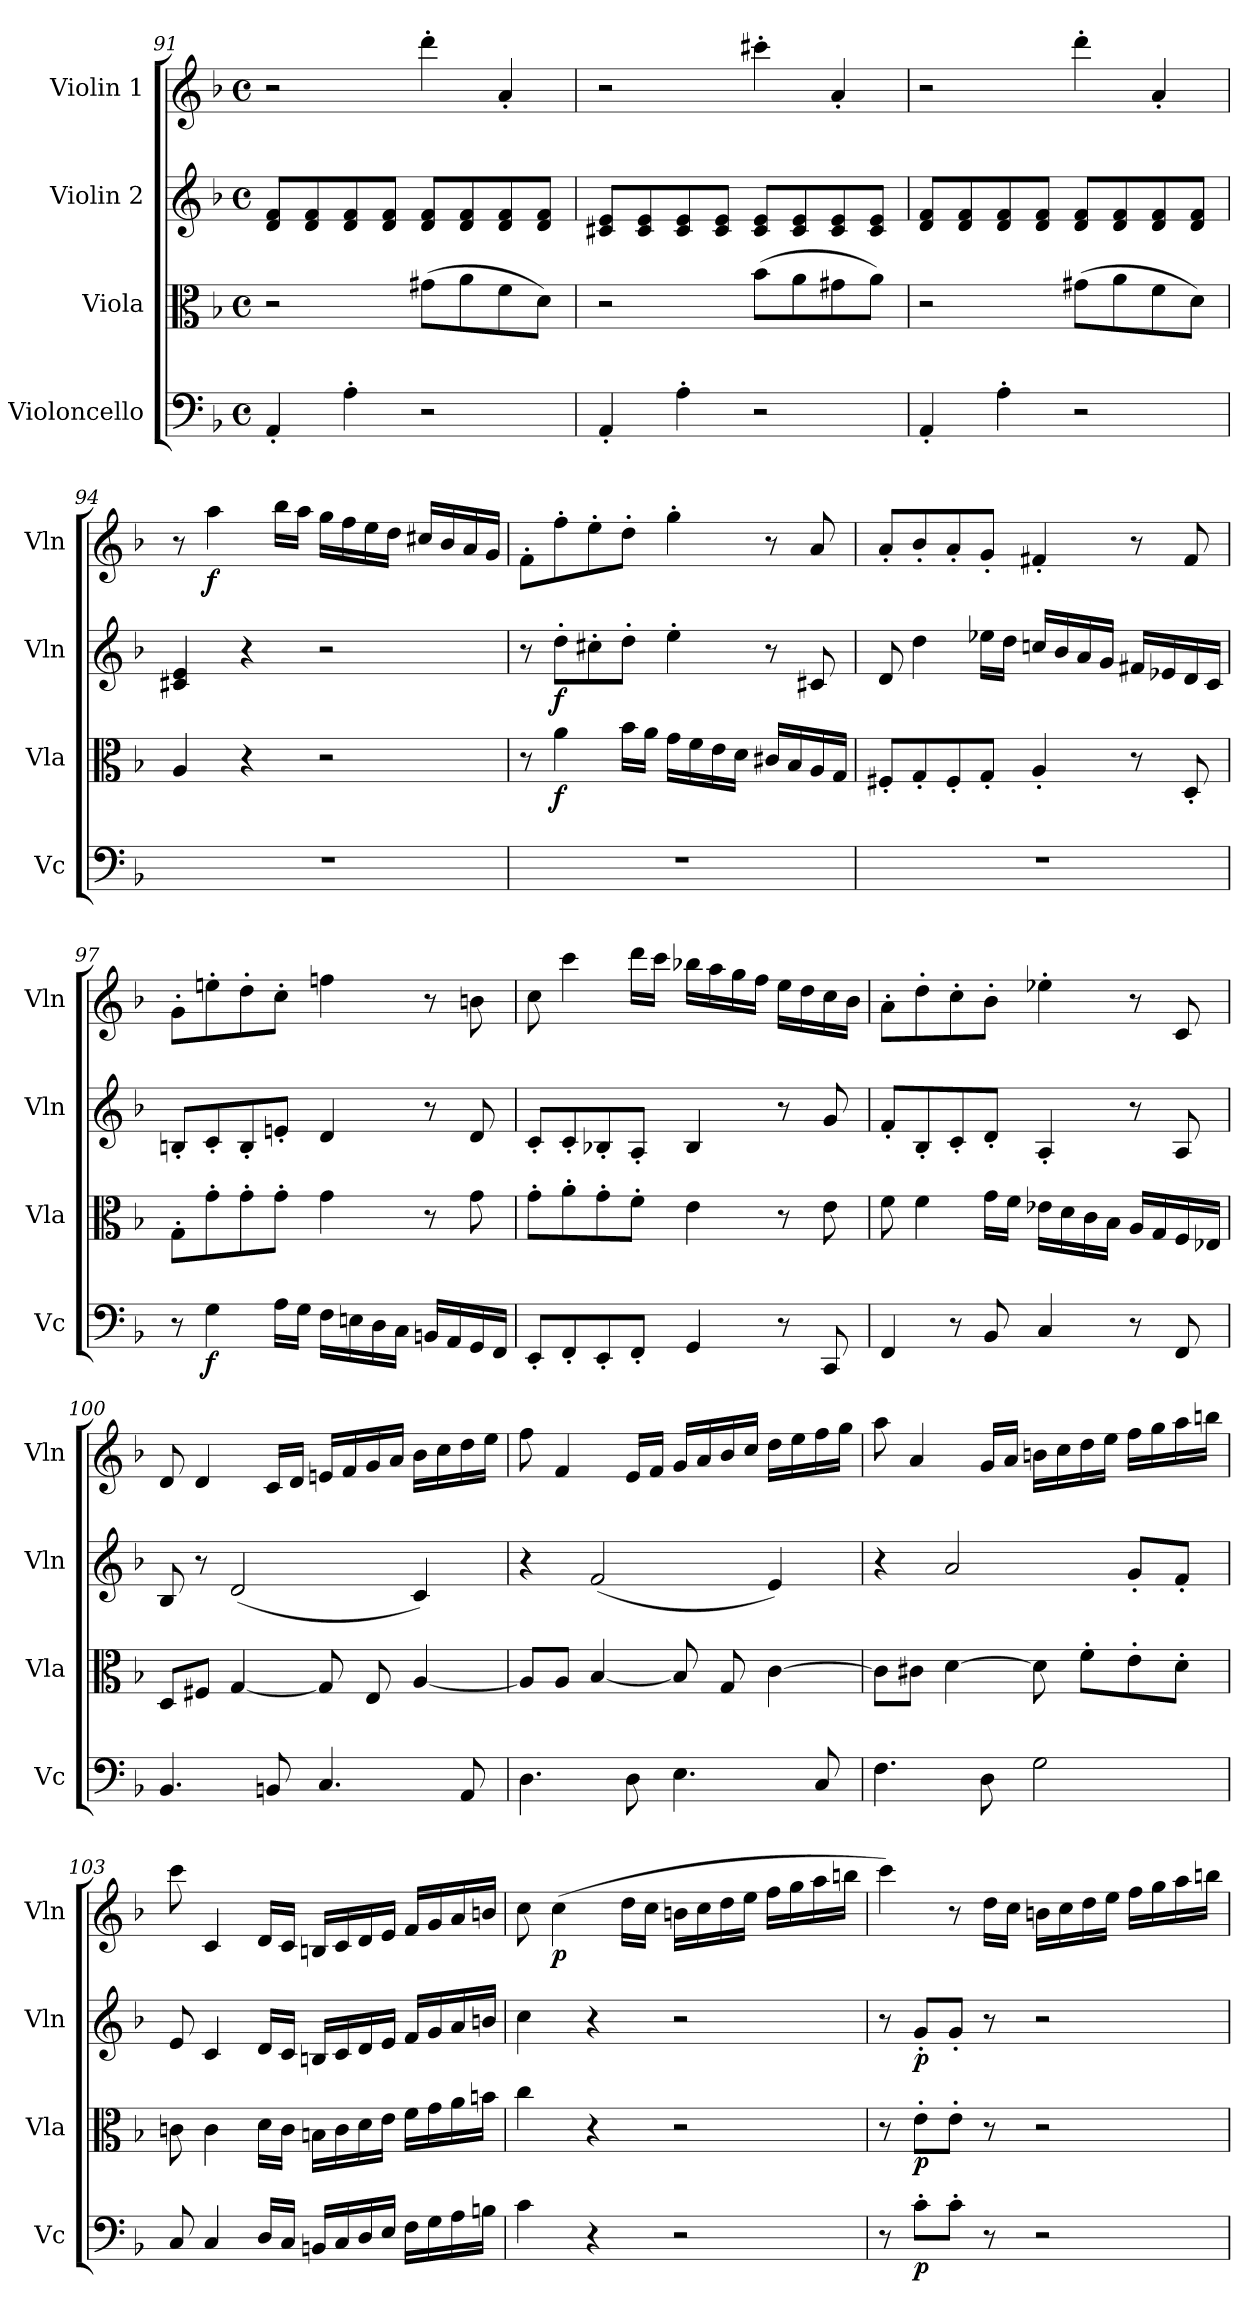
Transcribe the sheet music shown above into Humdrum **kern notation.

**kern	**dynam	**kern	**dynam	**kern	**dynam	**kern	**dynam
*part4	*part4	*part3	*part3	*part2	*part2	*part1	*part1
*staff4	*staff4	*staff3	*staff3	*staff2	*staff2	*staff1	*staff1
*I"Violoncello	*	*I"Viola	*	*I"Violin 2	*	*I"Violin 1	*
*I'Vc	*	*I'Vla	*	*I'Vln	*	*I'Vln	*
*clefF4	*	*clefC3	*	*clefG2	*	*clefG2	*
*k[b-]	*	*k[b-]	*	*k[b-]	*	*k[b-]	*
*M4/4	*	*M4/4	*	*M4/4	*	*M4/4	*
*met(c)	*	*met(c)	*	*met(c)	*	*met(c)	*
=91	=91	=91	=91	=91	=91	=91	=91
4AA'/	.	2r	.	8d/ 8f/L	.	2r	.
.	.	.	.	8d/ 8f/	.	.	.
4A'\	.	.	.	8d/ 8f/	.	.	.
.	.	.	.	8d/ 8f/J	.	.	.
2r	.	(8g#X\L	.	8d/ 8f/L	.	4ddd'\	.
.	.	8a\	.	8d/ 8f/	.	.	.
.	.	8f\	.	8d/ 8f/	.	4a'/	.
.	.	8d\J)	.	8d/ 8f/J	.	.	.
=92	=92	=92	=92	=92	=92	=92	=92
4AA'/	.	2r	.	8c#X/ 8e/L	.	2r	.
.	.	.	.	8c#/ 8e/	.	.	.
4A'\	.	.	.	8c#/ 8e/	.	.	.
.	.	.	.	8c#/ 8e/J	.	.	.
2r	.	(8b-\L	.	8c#/ 8e/L	.	4ccc#X'\	.
.	.	8a\	.	8c#/ 8e/	.	.	.
.	.	8g#X\	.	8c#/ 8e/	.	4a'/	.
.	.	8a\J)	.	8c#/ 8e/J	.	.	.
!!LO:LB:g=z
=93	=93	=93	=93	=93	=93	=93	=93
4AA'/	.	2r	.	8d/ 8f/L	.	2r	.
.	.	.	.	8d/ 8f/	.	.	.
4A'\	.	.	.	8d/ 8f/	.	.	.
.	.	.	.	8d/ 8f/J	.	.	.
2r	.	(8g#X\L	.	8d/ 8f/L	.	4ddd'\	.
.	.	8a\	.	8d/ 8f/	.	.	.
.	.	8f\	.	8d/ 8f/	.	4a'/	.
.	.	8d\J)	.	8d/ 8f/J	.	.	.
=94	=94	=94	=94	=94	=94	=94	=94
1r	.	4A/	.	4c#X/ 4e/	.	8r	.
!	!	!	!	!	!	!	!LO:DY:b
.	.	.	.	.	.	4aa\	f
.	.	4r	.	4r	.	.	.
.	.	.	.	.	.	16bb-\LL	.
.	.	.	.	.	.	16aa\JJ	.
.	.	2r	.	2r	.	16gg\LL	.
.	.	.	.	.	.	16ff\	.
.	.	.	.	.	.	16ee\	.
.	.	.	.	.	.	16dd\JJ	.
.	.	.	.	.	.	16cc#X/LL	.
.	.	.	.	.	.	16b-/	.
.	.	.	.	.	.	16a/	.
.	.	.	.	.	.	16g/JJ	.
!!LO:LB:g=z
=95	=95	=95	=95	=95	=95	=95	=95
1r	.	8r	.	8r	.	8f'\L	.
!	!	!	!LO:DY:b	!	!LO:DY:b	!	!
.	.	4a\	f	8dd'\L	f	8ff'\	.
.	.	.	.	8cc#X'\	.	8ee'\	.
.	.	16b-\LL	.	8dd'\J	.	8dd'\J	.
.	.	16a\JJ	.	.	.	.	.
.	.	16g\LL	.	4ee'\	.	4gg'\	.
.	.	16f\	.	.	.	.	.
.	.	16e\	.	.	.	.	.
.	.	16d\JJ	.	.	.	.	.
.	.	16c#X/LL	.	8r	.	8r	.
.	.	16B-/	.	.	.	.	.
.	.	16A/	.	8c#X/	.	8a/	.
.	.	16G/JJ	.	.	.	.	.
=96	=96	=96	=96	=96	=96	=96	=96
1r	.	8F#X'/L	.	8d/	.	8a'/L	.
.	.	8G'/	.	4dd\	.	8b-'/	.
.	.	8F#'/	.	.	.	8a'/	.
.	.	8G'/J	.	16ee-X\LL	.	8g'/J	.
.	.	.	.	16dd\JJ	.	.	.
.	.	4A'/	.	16ccn/LL	.	4f#X'/	.
.	.	.	.	16b-/	.	.	.
.	.	.	.	16a/	.	.	.
.	.	.	.	16g/JJ	.	.	.
.	.	8r	.	16f#X/LL	.	8r	.
.	.	.	.	16e-X/	.	.	.
.	.	8D'/	.	16d/	.	8f#/	.
.	.	.	.	16c/JJ	.	.	.
=97	=97	=97	=97	=97	=97	=97	=97
8r	.	8G'\L	.	8Bn'/L	.	8g'\L	.
!	!LO:DY:b	!	!	!	!	!	!
4G\	f	8g'\	.	8c'/	.	8een'\	.
.	.	8g'\	.	8B'/	.	8dd'\	.
16A\LL	.	8g'\J	.	8en'/J	.	8cc'\J	.
16G\JJ	.	.	.	.	.	.	.
16F\LL	.	4g\	.	4d/	.	4ffn\	.
16En\	.	.	.	.	.	.	.
16D\	.	.	.	.	.	.	.
16C\JJ	.	.	.	.	.	.	.
16BBn/LL	.	8r	.	8r	.	8r	.
16AA/	.	.	.	.	.	.	.
16GG/	.	8g\	.	8d/	.	8bn\	.
16FF/JJ	.	.	.	.	.	.	.
!!LO:LB:g=z
=98	=98	=98	=98	=98	=98	=98	=98
8EE'/L	.	8g'\L	.	8c'/L	.	8cc\	.
8FF'/	.	8a'\	.	8c'/	.	4ccc\	.
8EE'/	.	8g'\	.	8B-X'/	.	.	.
8FF'/J	.	8f'\J	.	8A'/J	.	16ddd\LL	.
.	.	.	.	.	.	16ccc\JJ	.
4GG/	.	4e\	.	4B-/	.	16bb-X\LL	.
.	.	.	.	.	.	16aa\	.
.	.	.	.	.	.	16gg\	.
.	.	.	.	.	.	16ff\JJ	.
8r	.	8r	.	8r	.	16ee\LL	.
.	.	.	.	.	.	16dd\	.
8CC/	.	8e\	.	8g/	.	16cc\	.
.	.	.	.	.	.	16b-\JJ	.
=99	=99	=99	=99	=99	=99	=99	=99
4FF/	.	8f\	.	8f'/L	.	8a'\L	.
.	.	4f\	.	8B-'/	.	8dd'\	.
8r	.	.	.	8c'/	.	8cc'\	.
8BB-/	.	16g\LL	.	8d'/J	.	8b-'\J	.
.	.	16f\JJ	.	.	.	.	.
4C/	.	16e-X\LL	.	4A'/	.	4ee-X'\	.
.	.	16d\	.	.	.	.	.
.	.	16c\	.	.	.	.	.
.	.	16B-\JJ	.	.	.	.	.
8r	.	16A/LL	.	8r	.	8r	.
.	.	16G/	.	.	.	.	.
8FF/	.	16F/	.	8A/	.	8c/	.
.	.	16E-X/JJ	.	.	.	.	.
!!LO:LB:g=z
=100	=100	=100	=100	=100	=100	=100	=100
4.BB-/	.	8D/L	.	8B-/	.	8d/	.
.	.	8F#X/J	.	8r	.	4d/	.
.	.	[4G/	.	(2d/	.	.	.
8BBn/	.	.	.	.	.	16c/LL	.
.	.	.	.	.	.	16d/JJ	.
4.C/	.	8G/]	.	.	.	16en/LL	.
.	.	.	.	.	.	16f/	.
.	.	8E/	.	.	.	16g/	.
.	.	.	.	.	.	16a/JJ	.
.	.	[4A/	.	4c/)	.	16b-\LL	.
.	.	.	.	.	.	16cc\	.
8AA/	.	.	.	.	.	16dd\	.
.	.	.	.	.	.	16ee\JJ	.
=101	=101	=101	=101	=101	=101	=101	=101
4.D\	.	8A/L]	.	4r	.	8ff\	.
.	.	8A/J	.	.	.	4f/	.
.	.	[4B-/	.	(2f/	.	.	.
8D\	.	.	.	.	.	16e/LL	.
.	.	.	.	.	.	16f/JJ	.
4.E\	.	8B-/]	.	.	.	16g/LL	.
.	.	.	.	.	.	16a/	.
.	.	8G/	.	.	.	16b-/	.
.	.	.	.	.	.	16cc/JJ	.
.	.	[4c\	.	4e/)	.	16dd\LL	.
.	.	.	.	.	.	16ee\	.
8C/	.	.	.	.	.	16ff\	.
.	.	.	.	.	.	16gg\JJ	.
=102	=102	=102	=102	=102	=102	=102	=102
4.F\	.	8c\L]	.	4r	.	8aa\	.
.	.	8c#X\J	.	.	.	4a/	.
.	.	[4d\	.	2a/	.	.	.
8D\	.	.	.	.	.	16g/LL	.
.	.	.	.	.	.	16a/JJ	.
2G\	.	8d\]	.	.	.	16bn\LL	.
.	.	.	.	.	.	16cc\	.
.	.	8f'\L	.	.	.	16dd\	.
.	.	.	.	.	.	16ee\JJ	.
.	.	8e'\	.	8g'/L	.	16ff\LL	.
.	.	.	.	.	.	16gg\	.
.	.	8d'\J	.	8f'/J	.	16aa\	.
.	.	.	.	.	.	16bbn\JJ	.
!!LO:LB:g=z
=103	=103	=103	=103	=103	=103	=103	=103
8C/	.	8cn\	.	8e/	.	8ccc\	.
4C/	.	4c\	.	4c/	.	4c/	.
16D/LL	.	16d\LL	.	16d/LL	.	16d/LL	.
16C/JJ	.	16c\JJ	.	16c/JJ	.	16c/JJ	.
16BBn/LL	.	16Bn\LL	.	16Bn/LL	.	16Bn/LL	.
16C/	.	16c\	.	16c/	.	16c/	.
16D/	.	16d\	.	16d/	.	16d/	.
16E/JJ	.	16e\JJ	.	16e/JJ	.	16e/JJ	.
16F\LL	.	16f\LL	.	16f/LL	.	16f/LL	.
16G\	.	16g\	.	16g/	.	16g/	.
16A\	.	16a\	.	16a/	.	16a/	.
16Bn\JJ	.	16bn\JJ	.	16bn/JJ	.	16bn/JJ	.
=104	=104	=104	=104	=104	=104	=104	=104
4c\	.	4cc\	.	4cc\	.	8cc\	.
!	!	!	!	!	!	!	!LO:DY:b
.	.	.	.	.	.	(4cc\	p
4r	.	4r	.	4r	.	.	.
.	.	.	.	.	.	16dd\LL	.
.	.	.	.	.	.	16cc\JJ	.
2r	.	2r	.	2r	.	16bn\LL	.
.	.	.	.	.	.	16cc\	.
.	.	.	.	.	.	16dd\	.
.	.	.	.	.	.	16ee\JJ	.
.	.	.	.	.	.	16ff\LL	.
.	.	.	.	.	.	16gg\	.
.	.	.	.	.	.	16aa\	.
.	.	.	.	.	.	16bbn\JJ	.
!!LO:PB:g=z
=105	=105	=105	=105	=105	=105	=105	=105
8r	.	8r	.	8r	.	4ccc\)	.
!	!LO:DY:b	!	!LO:DY:b	!	!LO:DY:b	!	!
8c'\L	p	8e'\L	p	8g'/L	p	.	.
8c'\J	.	8e'\J	.	8g'/J	.	8r	.
8r	.	8r	.	8r	.	16dd\LL	.
.	.	.	.	.	.	16cc\JJ	.
2r	.	2r	.	2r	.	16bn\LL	.
.	.	.	.	.	.	16cc\	.
.	.	.	.	.	.	16dd\	.
.	.	.	.	.	.	16ee\JJ	.
.	.	.	.	.	.	16ff\LL	.
.	.	.	.	.	.	16gg\	.
.	.	.	.	.	.	16aa\	.
.	.	.	.	.	.	16bbn\JJ	.
=	=	=	=	=	=	=	=
*-	*-	*-	*-	*-	*-	*-	*-
